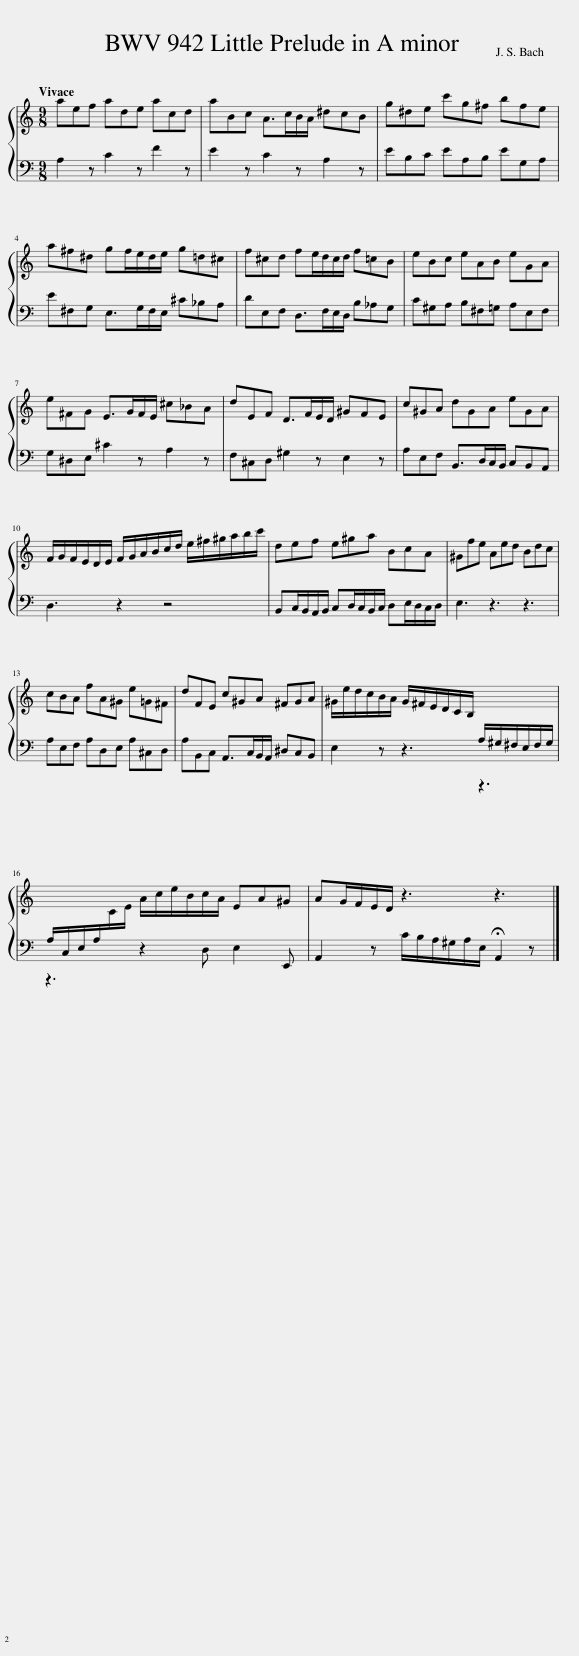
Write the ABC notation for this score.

X:1
%%score { 1 | 2 }
L:1/8
Q:1/4=144
M:9/8
I:linebreak $
K:C
V:1 treble
V:2 bass
V:1
 aef ade acd | aBc A>cB/A/ ^dcB | g^de c'g^f bfe |$ a^f^d gf/e/d/e/ g=d^c | f^cd fe/d/c/d/ f=cB | %5
 eBc eAB eGA |$ e^FG E>GF/E/ ^c_BA | dEF D>FE/D/ ^GFE | c^GA dGA eGA |$ F/G/F/E/D/E/ F/G/A/B/c/d/ e/^f/^g/a/b/c'/ | %10
 def e^ga BcA | ^Gfe Aed Bdc |$ cBA fA^G e=G^F | dFE c^GA ^FGA | ^G/e/d/c/B/A/ G/^F/E/D/C/B,/[I:staff +1] A,/^G,/^F,/E,/F,/G,/ |$ %15
 A,/C,/E,/A,/[I:staff -1]C/E/ A/c/e/B/c/A/ EA^G | AG/F/E/D/ z3 z3 |] %17
V:2
 A,2 z C2 z F2 z | E2 z C2 z A,2 z | EB,C EA,B, EG,A, |$ E^F,G, E,>G,F,/E,/ ^C_B,A, | DE,F, D,>F,E,/D,/ B,_A,G, | %5
 C^G,A, B,^F,=G, A,E,F, |$ G,^D,E, ^C2 z A,2 z | F,^C,D, ^G,2 z E,2 z | A,E,F, B,,>D,C,/B,,/ C,B,,A,, |$ D,3 z2 z4 | %10
 B,,C,/B,,/A,,/B,,/ C,D,/C,/B,,/C,/ D,E,/D,/C,/D,/ | E,3 z3 z3 |$ A,E,F, A,D,E, A,^C,D, | A,B,,C, A,,>C,B,,/A,,/ ^D,C,B,, | E,2 z z3 z3 |$ %15
 z3 z2 D, E,2 E,, | A,,2 z C/B,/A,/^G,/A,/E,/ !fermata!A,,2 z |] %17
